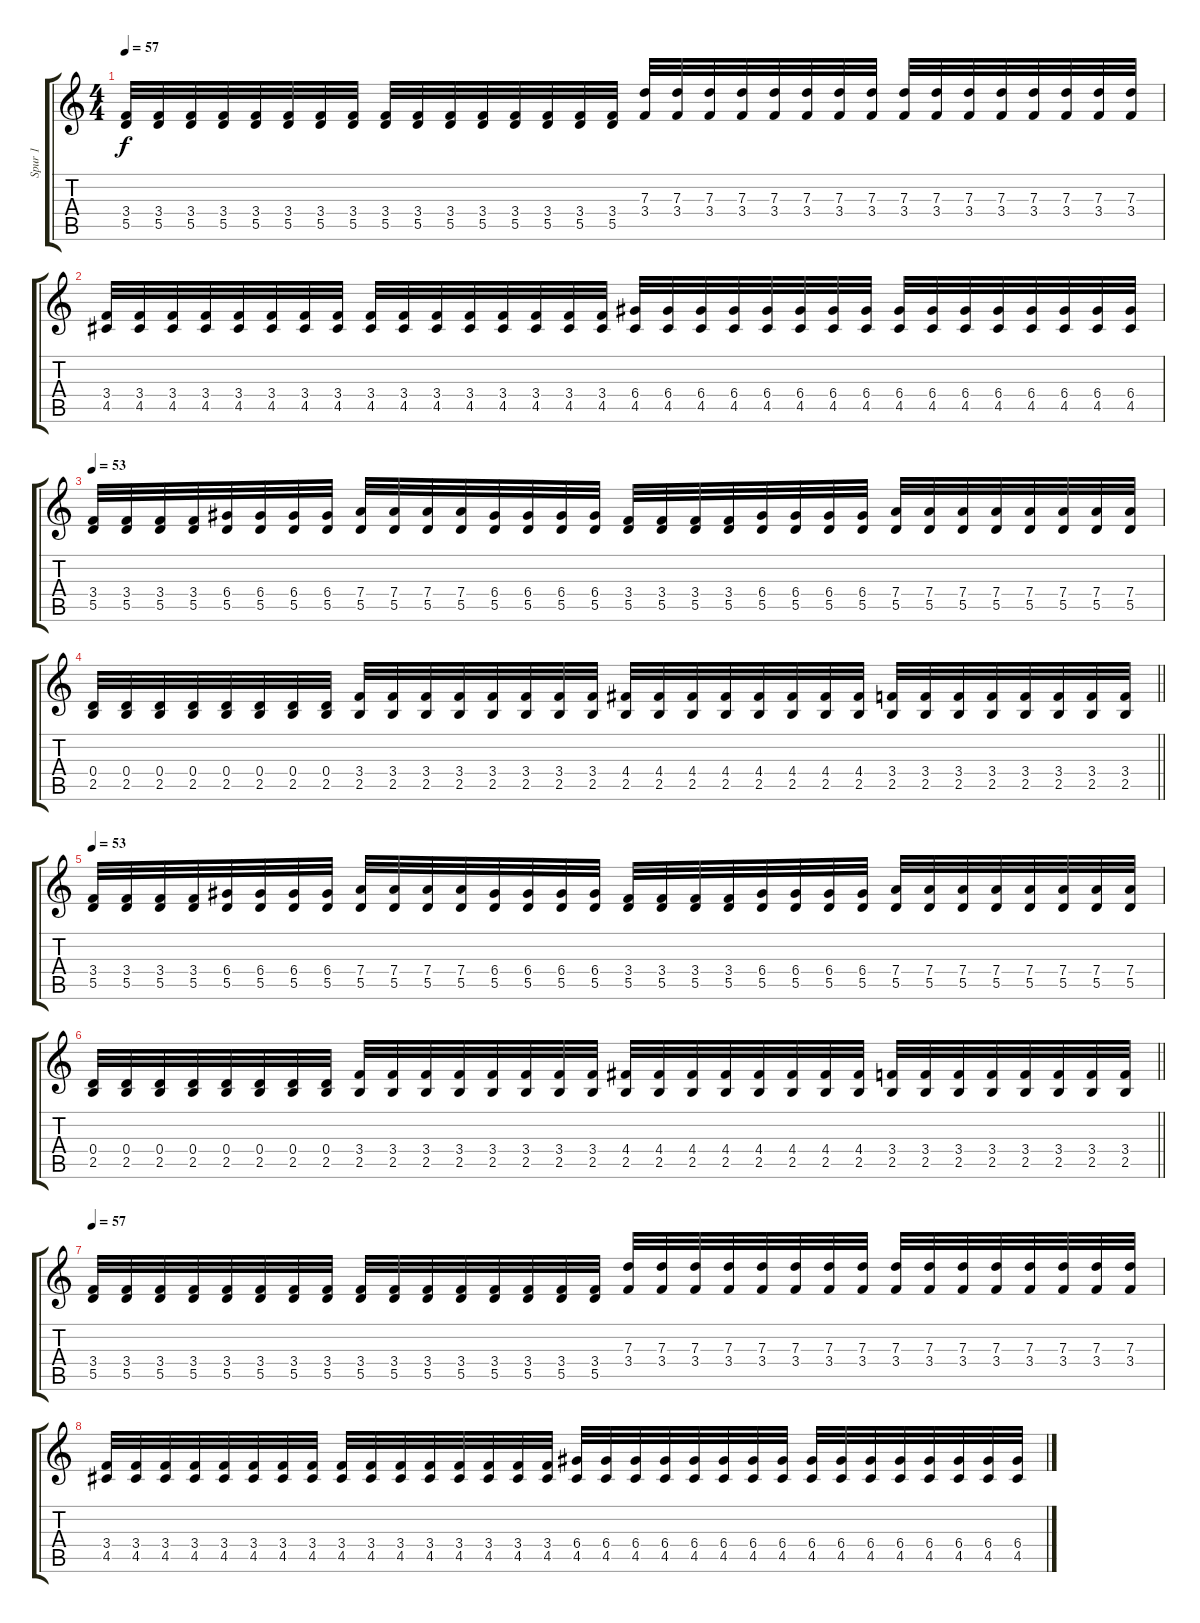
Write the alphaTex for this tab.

\track ("Spur 1" "Spur 1") {instrument overdrivenguitar}
\staff {score tabs}
\tuning (E4 B3 G3 D3 A2 E2) {hide}
\ts (4 4)
\tempo 57
\clef g2
\ks c
(3.4 5.5).32{dy f} (3.4 5.5).32 (3.4 5.5).32 (3.4 5.5).32 (3.4 5.5).32 (3.4 5.5).32 (3.4 5.5).32 (3.4 5.5).32 (3.4 5.5).32 (3.4 5.5).32 (3.4 5.5).32 (3.4 5.5).32 (3.4 5.5).32 (3.4 5.5).32 (3.4 5.5).32 (3.4 5.5).32 (7.3 3.4).32 (7.3 3.4).32 (7.3 3.4).32 (7.3 3.4).32 (7.3 3.4).32 (7.3 3.4).32 (7.3 3.4).32 (7.3 3.4).32 (7.3 3.4).32 (7.3 3.4).32 (7.3 3.4).32 (7.3 3.4).32 (7.3 3.4).32 (7.3 3.4).32 (7.3 3.4).32 (7.3 3.4).32 |
(3.4 4.5).32 (3.4 4.5).32 (3.4 4.5).32 (3.4 4.5).32 (3.4 4.5).32 (3.4 4.5).32 (3.4 4.5).32 (3.4 4.5).32 (3.4 4.5).32 (3.4 4.5).32 (3.4 4.5).32 (3.4 4.5).32 (3.4 4.5).32 (3.4 4.5).32 (3.4 4.5).32 (3.4 4.5).32 (6.4 4.5).32 (6.4 4.5).32 (6.4 4.5).32 (6.4 4.5).32 (6.4 4.5).32 (6.4 4.5).32 (6.4 4.5).32 (6.4 4.5).32 (6.4 4.5).32 (6.4 4.5).32 (6.4 4.5).32 (6.4 4.5).32 (6.4 4.5).32 (6.4 4.5).32 (6.4 4.5).32 (6.4 4.5).32 |
\tempo 53
(3.4 5.5).32 (3.4 5.5).32 (3.4 5.5).32 (3.4 5.5).32 (6.4 5.5).32 (6.4 5.5).32 (6.4 5.5).32 (6.4 5.5).32 (7.4 5.5).32 (7.4 5.5).32 (7.4 5.5).32 (7.4 5.5).32 (6.4 5.5).32 (6.4 5.5).32 (6.4 5.5).32 (6.4 5.5).32 (3.4 5.5).32 (3.4 5.5).32 (3.4 5.5).32 (3.4 5.5).32 (6.4 5.5).32 (6.4 5.5).32 (6.4 5.5).32 (6.4 5.5).32 (7.4 5.5).32 (7.4 5.5).32 (7.4 5.5).32 (7.4 5.5).32 (7.4 5.5).32 (7.4 5.5).32 (7.4 5.5).32 (7.4 5.5).32 |
\barLineRight lightlight
(0.4 2.5).32 (0.4 2.5).32 (0.4 2.5).32 (0.4 2.5).32 (0.4 2.5).32 (0.4 2.5).32 (0.4 2.5).32 (0.4 2.5).32 (3.4 2.5).32 (3.4 2.5).32 (3.4 2.5).32 (3.4 2.5).32 (3.4 2.5).32 (3.4 2.5).32 (3.4 2.5).32 (3.4 2.5).32 (4.4 2.5).32 (4.4 2.5).32 (4.4 2.5).32 (4.4 2.5).32 (4.4 2.5).32 (4.4 2.5).32 (4.4 2.5).32 (4.4 2.5).32 (3.4 2.5).32 (3.4 2.5).32 (3.4 2.5).32 (3.4 2.5).32 (3.4 2.5).32 (3.4 2.5).32 (3.4 2.5).32 (3.4 2.5).32 |
\tempo 53
(3.4 5.5).32 (3.4 5.5).32 (3.4 5.5).32 (3.4 5.5).32 (6.4 5.5).32 (6.4 5.5).32 (6.4 5.5).32 (6.4 5.5).32 (7.4 5.5).32 (7.4 5.5).32 (7.4 5.5).32 (7.4 5.5).32 (6.4 5.5).32 (6.4 5.5).32 (6.4 5.5).32 (6.4 5.5).32 (3.4 5.5).32 (3.4 5.5).32 (3.4 5.5).32 (3.4 5.5).32 (6.4 5.5).32 (6.4 5.5).32 (6.4 5.5).32 (6.4 5.5).32 (7.4 5.5).32 (7.4 5.5).32 (7.4 5.5).32 (7.4 5.5).32 (7.4 5.5).32 (7.4 5.5).32 (7.4 5.5).32 (7.4 5.5).32 |
\barLineRight lightlight
(0.4 2.5).32 (0.4 2.5).32 (0.4 2.5).32 (0.4 2.5).32 (0.4 2.5).32 (0.4 2.5).32 (0.4 2.5).32 (0.4 2.5).32 (3.4 2.5).32 (3.4 2.5).32 (3.4 2.5).32 (3.4 2.5).32 (3.4 2.5).32 (3.4 2.5).32 (3.4 2.5).32 (3.4 2.5).32 (4.4 2.5).32 (4.4 2.5).32 (4.4 2.5).32 (4.4 2.5).32 (4.4 2.5).32 (4.4 2.5).32 (4.4 2.5).32 (4.4 2.5).32 (3.4 2.5).32 (3.4 2.5).32 (3.4 2.5).32 (3.4 2.5).32 (3.4 2.5).32 (3.4 2.5).32 (3.4 2.5).32 (3.4 2.5).32 |
\tempo 57
(3.4 5.5).32 (3.4 5.5).32 (3.4 5.5).32 (3.4 5.5).32 (3.4 5.5).32 (3.4 5.5).32 (3.4 5.5).32 (3.4 5.5).32 (3.4 5.5).32 (3.4 5.5).32 (3.4 5.5).32 (3.4 5.5).32 (3.4 5.5).32 (3.4 5.5).32 (3.4 5.5).32 (3.4 5.5).32 (7.3 3.4).32 (7.3 3.4).32 (7.3 3.4).32 (7.3 3.4).32 (7.3 3.4).32 (7.3 3.4).32 (7.3 3.4).32 (7.3 3.4).32 (7.3 3.4).32 (7.3 3.4).32 (7.3 3.4).32 (7.3 3.4).32 (7.3 3.4).32 (7.3 3.4).32 (7.3 3.4).32 (7.3 3.4).32 |
(3.4 4.5).32 (3.4 4.5).32 (3.4 4.5).32 (3.4 4.5).32 (3.4 4.5).32 (3.4 4.5).32 (3.4 4.5).32 (3.4 4.5).32 (3.4 4.5).32 (3.4 4.5).32 (3.4 4.5).32 (3.4 4.5).32 (3.4 4.5).32 (3.4 4.5).32 (3.4 4.5).32 (3.4 4.5).32 (6.4 4.5).32 (6.4 4.5).32 (6.4 4.5).32 (6.4 4.5).32 (6.4 4.5).32 (6.4 4.5).32 (6.4 4.5).32 (6.4 4.5).32 (6.4 4.5).32 (6.4 4.5).32 (6.4 4.5).32 (6.4 4.5).32 (6.4 4.5).32 (6.4 4.5).32 (6.4 4.5).32 (6.4 4.5).32
